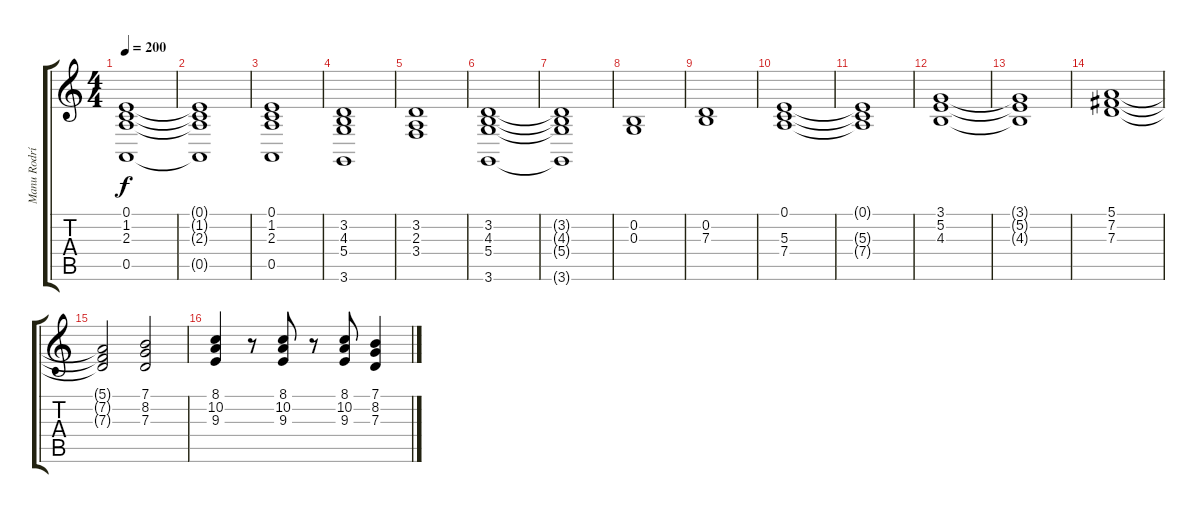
\track ("Manu Rodríguez" "Manu Rodrí") {instrument stringensemble1}
\staff {score tabs}
\tuning (E4 B3 G3 D3 A2 E2) {hide}
\ts (4 4)
\tempo 200
\clef g2
\ks c
(0.1{t} 1.2{t} 2.3{t} 0.5{t}).1{dy f} |
(0.1{t} 1.2{t} 2.3{t} 0.5{t}).1 |
(0.1 1.2 2.3 0.5).1 |
(3.2 4.3 5.4 3.6).1 |
(3.2 2.3 3.4).1 |
(3.2 4.3 5.4 3.6).1 |
(3.2{t} 4.3{t} 5.4{t} 3.6{t}).1 |
(0.2 0.3).1 |
(0.2 7.3).1 |
(0.1 5.3 7.4).1 |
(0.1{t} 5.3{t} 7.4{t}).1 |
(3.1 5.2 4.3).1 |
(3.1{t} 5.2{t} 4.3{t}).1 |
(5.1 7.2 7.3).1 |
(5.1{t} 7.2{t} 7.3{t}).2 (7.1 8.2 7.3).2 |
(8.1 10.2 9.3).4 r.8 (8.1 10.2 9.3).8 r.8 (8.1 10.2 9.3).8 (7.1 8.2 7.3).4
